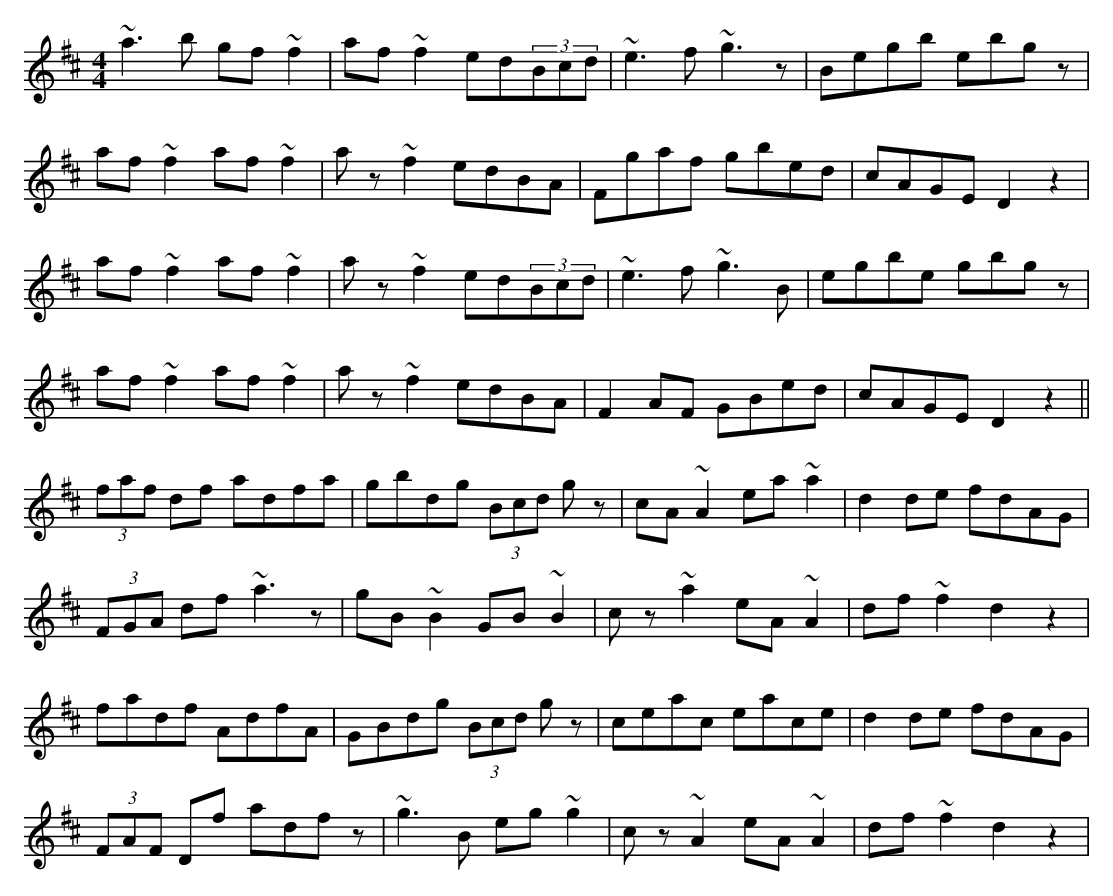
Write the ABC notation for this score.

X:1
M:4/4
K:D
~a3b gf~f2|af~f2 ed(3Bcd|~e3f ~g3z|Begb ebgz|
af~f2 af~f2|az~f2 edBA|Fgaf gbed|cAGE D2z2|
af~f2 af~f2|az~f2 ed(3Bcd|~e3f ~g3B|egbe gbgz|
af~f2 af~f2|az~f2 edBA|F2AF GBed|cAGE D2z2||
(3faf df adfa|gbdg (3Bcd gz|cA~A2 ea~a2|d2de fdAG|
(3FGA df ~a3z|gB~B2 GB~B2|cz~a2 eA~A2|df~f2 d2z2|
fadf AdfA|GBdg (3Bcd gz|ceac eace|d2de fdAG|
(3FAF Df adfz|~g3B eg~g2|cz~A2 eA~A2|df~f2 d2z2|
